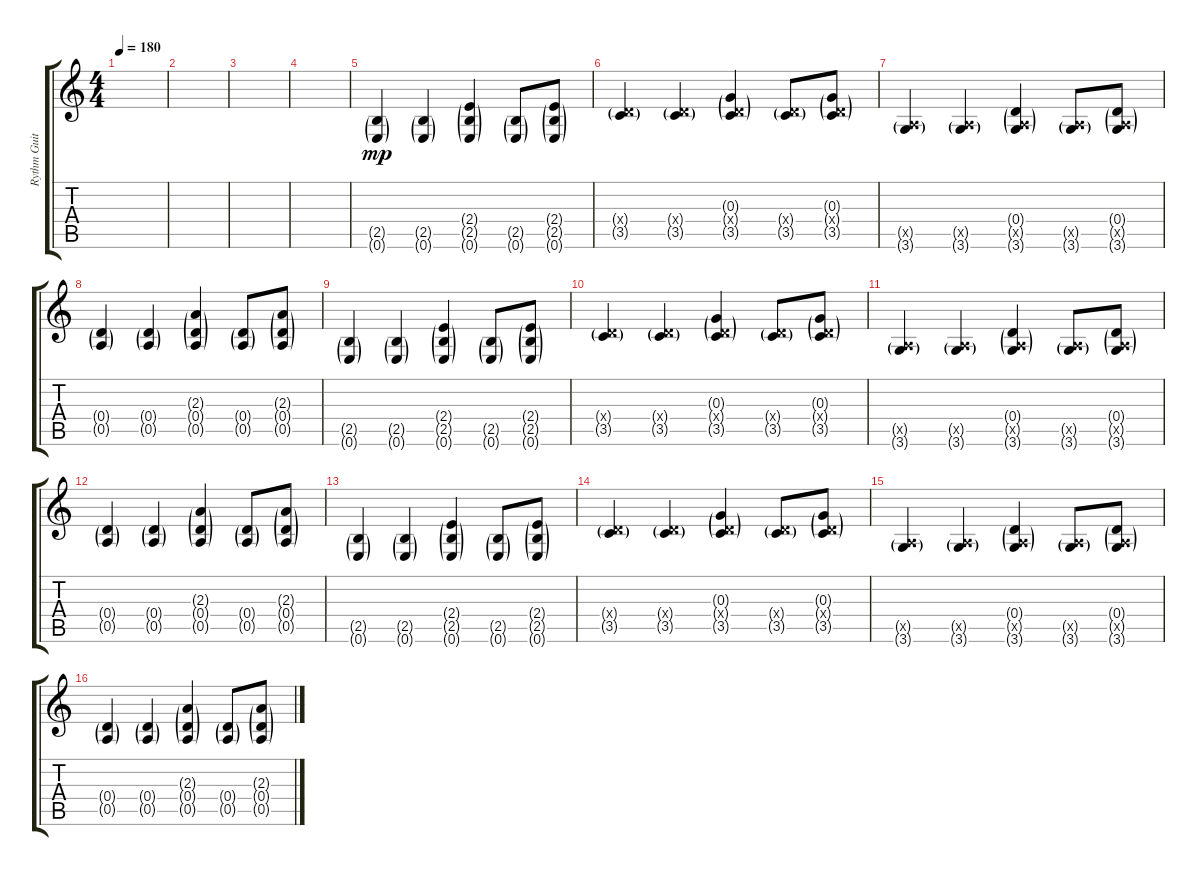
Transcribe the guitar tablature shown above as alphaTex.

\track ("Rythm Guitar" "Rythm Guit") {instrument overdrivenguitar}
\staff {score tabs}
\tuning (E4 B3 G3 D3 A2 E2) {hide}
\ts (4 4)
\tempo 180
\clef g2
\ks c
|
|
|
|
(2.5{g} 0.6{g}).4{dy mp} (2.5{g} 0.6{g}).4 (2.4{g} 2.5{g} 0.6{g}).4 (2.5{g} 0.6{g}).8 (2.4{g} 2.5{g} 0.6{g}).8 |
(0.4{g x} 3.5{g}).4 (0.4{g x} 3.5{g}).4 (0.3{g} 0.4{g x} 3.5{g}).4 (0.4{g x} 3.5{g}).8 (0.3{g} 0.4{g x} 3.5{g}).8 |
(0.5{g x} 3.6{g}).4 (0.5{g x} 3.6{g}).4 (0.4{g} 0.5{g x} 3.6{g}).4 (0.5{g x} 3.6{g}).8 (0.4{g} 0.5{g x} 3.6{g}).8 |
(0.4{g} 0.5{g}).4 (0.4{g} 0.5{g}).4 (2.3{g} 0.4{g} 0.5{g}).4 (0.4{g} 0.5{g}).8 (2.3{g} 0.4{g} 0.5{g}).8 |
(2.5{g} 0.6{g}).4 (2.5{g} 0.6{g}).4 (2.4{g} 2.5{g} 0.6{g}).4 (2.5{g} 0.6{g}).8 (2.4{g} 2.5{g} 0.6{g}).8 |
(0.4{g x} 3.5{g}).4 (0.4{g x} 3.5{g}).4 (0.3{g} 0.4{g x} 3.5{g}).4 (0.4{g x} 3.5{g}).8 (0.3{g} 0.4{g x} 3.5{g}).8 |
(0.5{g x} 3.6{g}).4 (0.5{g x} 3.6{g}).4 (0.4{g} 0.5{g x} 3.6{g}).4 (0.5{g x} 3.6{g}).8 (0.4{g} 0.5{g x} 3.6{g}).8 |
(0.4{g} 0.5{g}).4 (0.4{g} 0.5{g}).4 (2.3{g} 0.4{g} 0.5{g}).4 (0.4{g} 0.5{g}).8 (2.3{g} 0.4{g} 0.5{g}).8 |
(2.5{g} 0.6{g}).4 (2.5{g} 0.6{g}).4 (2.4{g} 2.5{g} 0.6{g}).4 (2.5{g} 0.6{g}).8 (2.4{g} 2.5{g} 0.6{g}).8 |
(0.4{g x} 3.5{g}).4 (0.4{g x} 3.5{g}).4 (0.3{g} 0.4{g x} 3.5{g}).4 (0.4{g x} 3.5{g}).8 (0.3{g} 0.4{g x} 3.5{g}).8 |
(0.5{g x} 3.6{g}).4 (0.5{g x} 3.6{g}).4 (0.4{g} 0.5{g x} 3.6{g}).4 (0.5{g x} 3.6{g}).8 (0.4{g} 0.5{g x} 3.6{g}).8 |
(0.4{g} 0.5{g}).4 (0.4{g} 0.5{g}).4 (2.3{g} 0.4{g} 0.5{g}).4 (0.4{g} 0.5{g}).8 (2.3{g} 0.4{g} 0.5{g}).8
